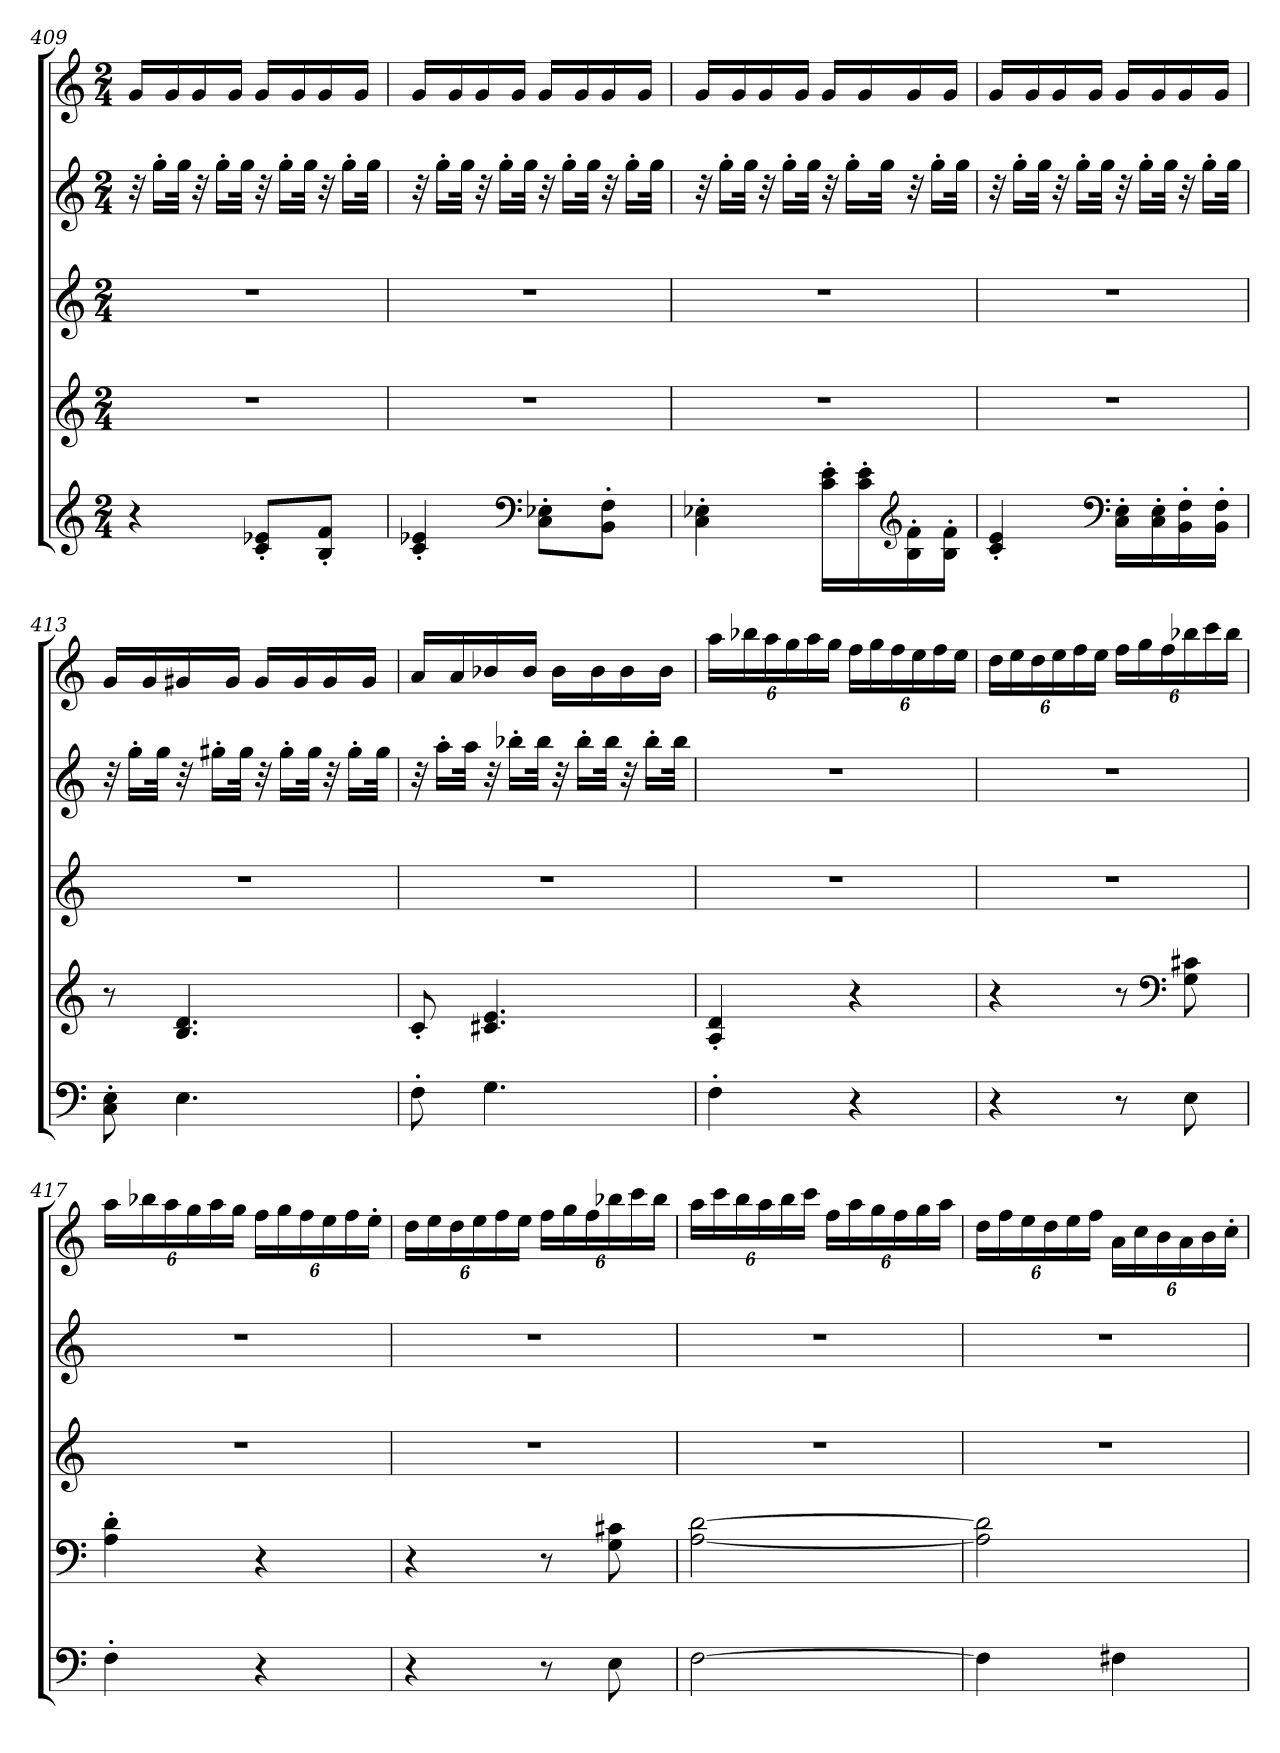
**kern	**kern	**kern	**kern	**kern
*part5	*part4	*part3	*part2	*part1
*staff5	*staff4	*staff3	*staff2	*staff1
*clefG2	*clefG2	*clefG2	*clefG2	*clefG2
*k[]	*k[]	*k[]	*k[]	*k[]
*M2/4	*M2/4	*M2/4	*M2/4	*M2/4
*MM100	*MM100	*MM100	*MM100	*MM100
=409	=409	=409	=409	=409
4r	2r	2r	32r	16g/LL
.	.	.	16gg'\LL	.
.	.	.	.	16g/
.	.	.	32gg\JJk	.
.	.	.	32r	16g/
.	.	.	16gg'\LL	.
.	.	.	.	16g/JJ
.	.	.	32gg\JJk	.
8c/' 8e-X/'L	.	.	32r	16g/LL
.	.	.	16gg'\LL	.
.	.	.	.	16g/
.	.	.	32gg\JJk	.
8B/' 8f/'J	.	.	32r	16g/
.	.	.	16gg'\LL	.
.	.	.	.	16g/JJ
.	.	.	32gg\JJk	.
=410	=410	=410	=410	=410
4c/' 4e-X/'	2r	2r	32r	16g/LL
.	.	.	16gg'\LL	.
.	.	.	.	16g/
.	.	.	32gg\JJk	.
.	.	.	32r	16g/
.	.	.	16gg'\LL	.
.	.	.	.	16g/JJ
.	.	.	32gg\JJk	.
*clefF4	*	*	*	*
8C\' 8E-X\'L	.	.	32r	16g/LL
.	.	.	16gg'\LL	.
.	.	.	.	16g/
.	.	.	32gg\JJk	.
8BB\' 8F\'J	.	.	32r	16g/
.	.	.	16gg'\LL	.
.	.	.	.	16g/JJ
.	.	.	32gg\JJk	.
!!LO:PB:g=z
=411	=411	=411	=411	=411
4C\' 4E-X\'	2r	2r	32r	16g/LL
.	.	.	16gg'\LL	.
.	.	.	.	16g/
.	.	.	32gg\JJk	.
.	.	.	32r	16g/
.	.	.	16gg'\LL	.
.	.	.	.	16g/JJ
.	.	.	32gg\JJk	.
16c\' 16e\'LL	.	.	32r	16g/LL
.	.	.	16gg'\LL	.
16c\' 16e\'	.	.	.	16g/
.	.	.	32gg\JJk	.
*clefG2	*	*	*	*
16B\' 16f\'	.	.	32r	16g/
.	.	.	16gg'\LL	.
16B\' 16f\'JJ	.	.	.	16g/JJ
.	.	.	32gg\JJk	.
=412	=412	=412	=412	=412
4c/' 4e/'	2r	2r	32r	16g/LL
.	.	.	16gg'\LL	.
.	.	.	.	16g/
.	.	.	32gg\JJk	.
.	.	.	32r	16g/
.	.	.	16gg'\LL	.
.	.	.	.	16g/JJ
.	.	.	32gg\JJk	.
*clefF4	*	*	*	*
16C\' 16E\'LL	.	.	32r	16g/LL
.	.	.	16gg'\LL	.
16C\' 16E\'	.	.	.	16g/
.	.	.	32gg\JJk	.
16BB\' 16F\'	.	.	32r	16g/
.	.	.	16gg'\LL	.
16BB\' 16F\'JJ	.	.	.	16g/JJ
.	.	.	32gg\JJk	.
=413	=413	=413	=413	=413
8C\' 8E\'	8r	2r	32r	16g/LL
.	.	.	16gg'\LL	.
.	.	.	.	16g/
.	.	.	32gg\JJk	.
*	*	*	*	*MM100
4.E\	4.B/ 4.d/	.	32r	16g#X/
.	.	.	16gg#X'\LL	.
.	.	.	.	16g#/JJ
.	.	.	32gg#\JJk	.
.	.	.	32r	16g#/LL
.	.	.	16gg#'\LL	.
.	.	.	.	16g#/
.	.	.	32gg#\JJk	.
.	.	.	32r	16g#/
.	.	.	16gg#'\LL	.
.	.	.	.	16g#/JJ
.	.	.	32gg#\JJk	.
!!LO:LB:g=z
=414	=414	=414	=414	=414
8F'\	8c'/	2r	32r	16a/LL
.	.	.	16aa'\LL	.
.	.	.	.	16a/
.	.	.	32aa\JJk	.
*	*	*	*	*MM100
4.G\	4.c#X/ 4.e/	.	32r	16b-X/
.	.	.	16bb-X'\LL	.
.	.	.	.	16b-/JJ
.	.	.	32bb-\JJk	.
.	.	.	32r	16b-\LL
.	.	.	16bb-'\LL	.
.	.	.	.	16b-\
.	.	.	32bb-\JJk	.
.	.	.	32r	16b-\
.	.	.	16bb-'\LL	.
.	.	.	.	16b-\JJ
.	.	.	32bb-\JJk	.
=415	=415	=415	=415	=415
*	*	*	*	*Xbrackettup
*	*	*	*	*MM100
4F'\	4A/' 4d/'	2r	2r	24aa\LL
.	.	.	.	24bb-X\
.	.	.	.	24aa\
.	.	.	.	24gg\
.	.	.	.	24aa\
.	.	.	.	24gg\JJ
4r	4r	.	.	24ff\LL
.	.	.	.	24gg\
.	.	.	.	24ff\
.	.	.	.	24ee\
.	.	.	.	24ff\
.	.	.	.	24ee\JJ
=416	=416	=416	=416	=416
4r	4r	2r	2r	24dd\LL
.	.	.	.	24ee\
.	.	.	.	24dd\
.	.	.	.	24ee\
.	.	.	.	24ff\
.	.	.	.	24ee\JJ
8r	8r	.	.	24ff\LL
.	.	.	.	24gg\
.	.	.	.	24ff\
*	*clefF4	*	*	*
*	*	*	*	*MM100
8E\	8G\ 8c#X\	.	.	24bb-X\
.	.	.	.	24ccc\
.	.	.	.	24bb-\JJ
!!LO:PB:g=z
=417	=417	=417	=417	=417
4F'\	4A\' 4d\'	2r	2r	24aa\LL
.	.	.	.	24bb-X\
.	.	.	.	24aa\
.	.	.	.	24gg\
.	.	.	.	24aa\
.	.	.	.	24gg\JJ
4r	4r	.	.	24ff\LL
.	.	.	.	24gg\
.	.	.	.	24ff\
.	.	.	.	24ee\
.	.	.	.	24ff\
.	.	.	.	24ee'\JJ
=418	=418	=418	=418	=418
4r	4r	2r	2r	24dd\LL
.	.	.	.	24ee\
.	.	.	.	24dd\
.	.	.	.	24ee\
.	.	.	.	24ff\
.	.	.	.	24ee\JJ
8r	8r	.	.	24ff\LL
.	.	.	.	24gg\
.	.	.	.	24ff\
*	*	*	*	*MM100
8E\	8G\ 8c#X\	.	.	24bb-X\
.	.	.	.	24ccc\
.	.	.	.	24bb-\JJ
=419	=419	=419	=419	=419
[2F\	[2A\ [2d\	2r	2r	24aa\LL
.	.	.	.	24ccc\
.	.	.	.	24bb\
.	.	.	.	24aa\
.	.	.	.	24bb\
.	.	.	.	24ccc\JJ
.	.	.	.	24ff\LL
.	.	.	.	24aa\
.	.	.	.	24gg\
.	.	.	.	24ff\
.	.	.	.	24gg\
.	.	.	.	24aa\JJ
!!LO:LB:g=z
=420	=420	=420	=420	=420
4F\]	2A\] 2d\]	2r	2r	24dd\LL
.	.	.	.	24ff\
.	.	.	.	24ee\
.	.	.	.	24dd\
.	.	.	.	24ee\
.	.	.	.	24ff\JJ
4F#X\	.	.	.	24a\LL
.	.	.	.	24cc\
.	.	.	.	24b\
.	.	.	.	24a\
.	.	.	.	24b\
.	.	.	.	24cc'\JJ
=	=	=	=	=
*-	*-	*-	*-	*-
